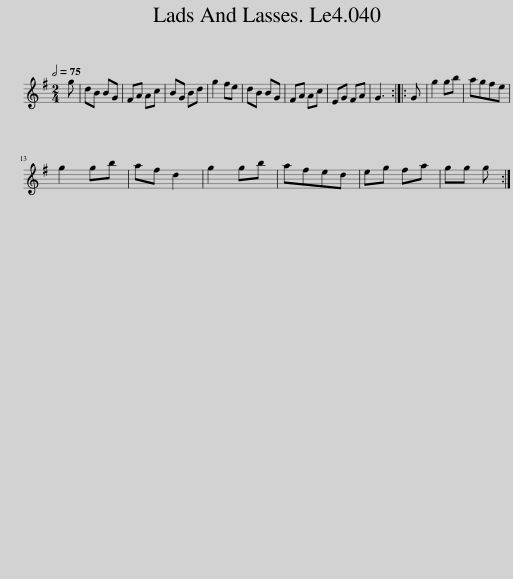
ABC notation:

X:1
L:1/8
Q:1/2=75
M:2/4
I:linebreak $
K:G
V:1 treble
V:1
 g | dB BG | FA Ac | BG Bd | g2 fe | %5
 dB BG | FA Ac | EG FA | G3 :: G | %10
 g2 gb | agfe |$ g2 gb | af d2 | g2 gb | %15
 afed | eg fa | gg g :| %18
